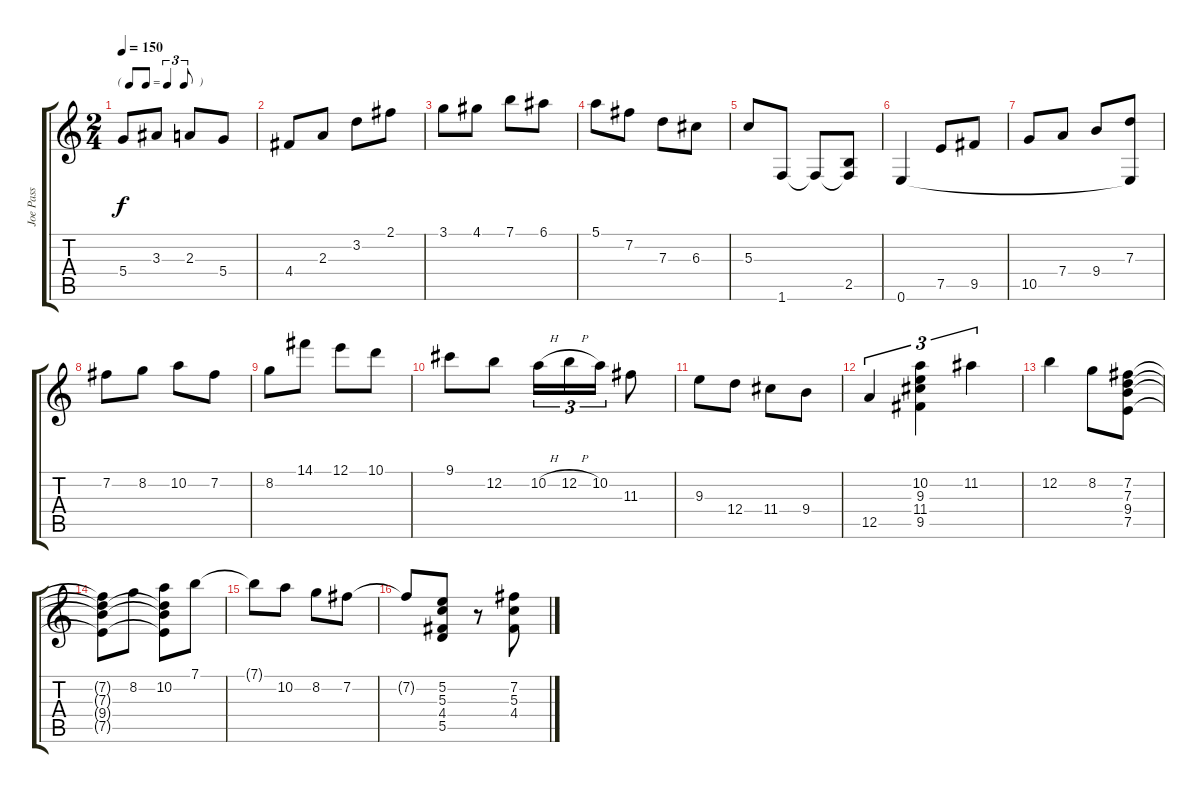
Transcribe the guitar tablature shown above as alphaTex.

\track ("Joe Pass" "Joe Pass") {instrument acousticguitarsteel}
\staff {score tabs}
\tuning (E4 B3 G3 D3 A2 E2) {hide}
\ts (2 4)
\tf triplet8th
\tempo 150
\clef g2
\ks c
5.4.8{dy f} 3.3.8 2.3.8 5.4.8 |
4.4.8 2.3.8 3.2.8 2.1.8 |
3.1.8 4.1.8 7.1.8 6.1.8 |
5.1.8 7.2.8 7.3.8 6.3.8 |
5.3.8 1.6.8 1.6{t}.8 (2.5 1.6{t}).8 |
0.6.4 7.5.8 9.5.8 |
10.5.8 7.4.8 9.4.8 (7.3 0.6{t}).8 |
7.2.8 8.2.8 10.2.8 7.2.8 |
8.2.8 14.1.8 12.1.8 10.1.8 |
9.1.8 12.2.8 10.2{h}.16{tu (3 2)} 12.2{h}.16{tu (3 2)} 10.2.16{tu (3 2)} 11.3.8 |
9.3.8 12.4.8 11.4.8 9.4.8 |
12.5.4{tu (3 2)} (10.2 9.3 11.4 9.5).4{tu (3 2)} 11.2.4{tu (3 2)} |
12.2.4 8.2.8 (7.2 7.3 9.4 7.5).8 |
(7.2{t} 7.3{t} 9.4{t} 7.5{t}).8 8.2.8 (10.2 7.3{t} 9.4{t} 7.5{t}).8 7.1.8 |
7.1{t}.8 10.2.8 8.2.8 7.2.8 |
7.2{t}.8 (5.2 5.3 4.4 5.5).8 r.8 (7.2 5.3 4.4).8
